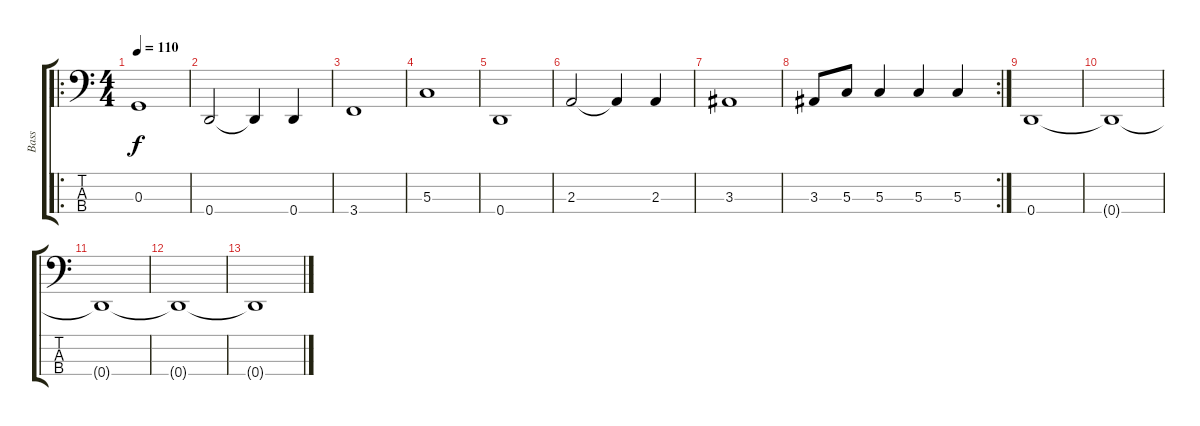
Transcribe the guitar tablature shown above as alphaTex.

\track ("Bass" "Bass") {instrument electricbassfinger}
\staff {score tabs}
\tuning (F2 C2 G1 D1) {hide}
\ro
\ts (4 4)
\tempo 110
\clef f4
\ks c
0.3.1{dy f} |
0.4.2 0.4{t}.4 0.4.4 |
3.4.1 |
5.3.1 |
0.4.1 |
2.3.2 2.3{t}.4 2.3.4 |
3.3.1 |
\rc 2
3.3.8 5.3.8 5.3.4 5.3.4 5.3.4 |
0.4.1 |
0.4{t}.1 |
0.4{t}.1 |
0.4{t}.1 |
0.4{t}.1
